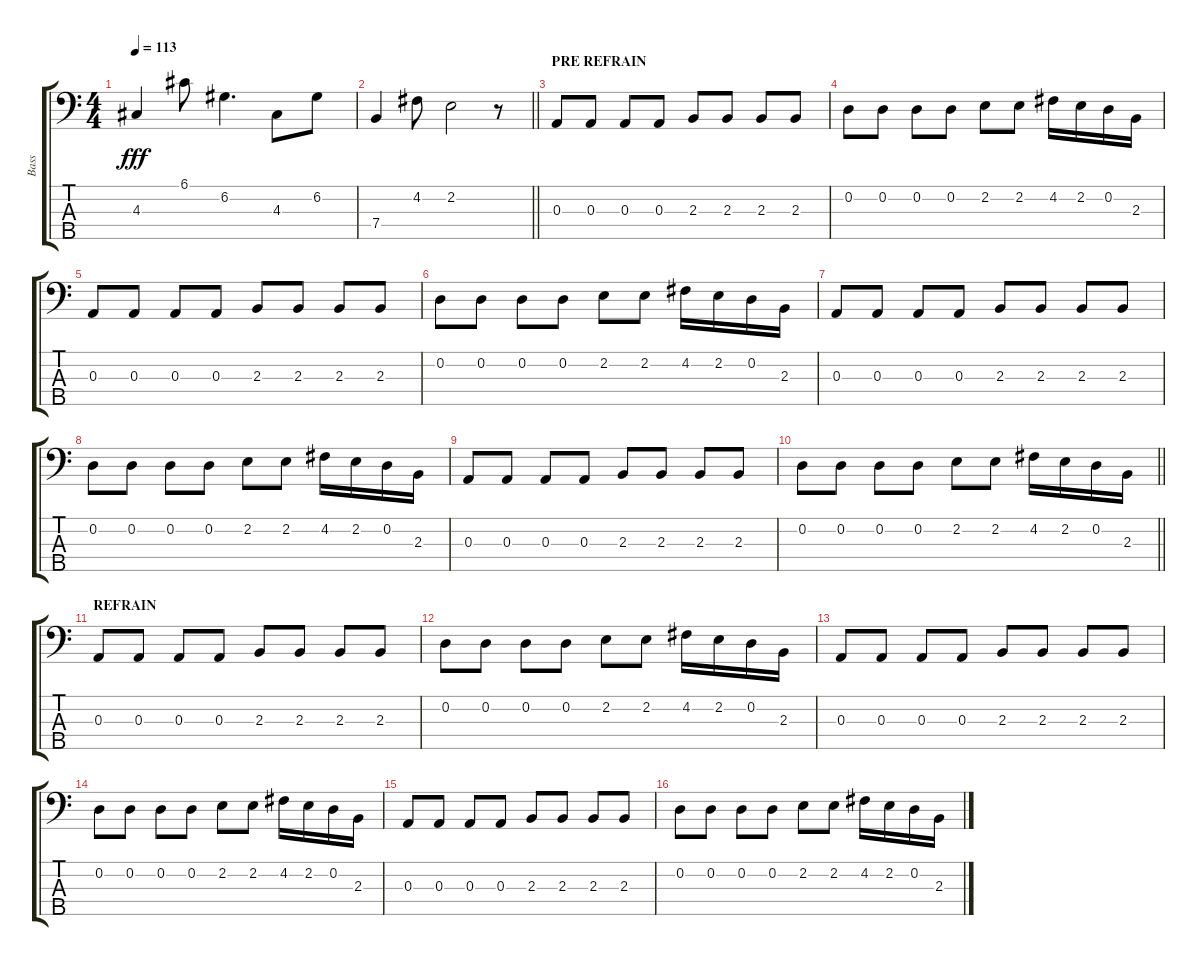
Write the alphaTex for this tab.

\track ("Bass" "Bass") {instrument electricbassfinger}
\staff {score tabs}
\tuning (G2 D2 A1 E1 B0) {hide}
\ts (4 4)
\tempo 113
\clef f4
\ks c
4.3.4{dy fff} 6.1.8 6.2.4{d} 4.3.8 6.2.8 |
\barLineRight lightlight
7.4.4 4.2.8 2.2.2 r.8 |
\section ("" "PRE REFRAIN")
0.3.8 0.3.8 0.3.8 0.3.8 2.3.8 2.3.8 2.3.8 2.3.8 |
0.2.8 0.2.8 0.2.8 0.2.8 2.2.8 2.2.8 4.2.16 2.2.16 0.2.16 2.3.16 |
0.3.8 0.3.8 0.3.8 0.3.8 2.3.8 2.3.8 2.3.8 2.3.8 |
0.2.8 0.2.8 0.2.8 0.2.8 2.2.8 2.2.8 4.2.16 2.2.16 0.2.16 2.3.16 |
0.3.8 0.3.8 0.3.8 0.3.8 2.3.8 2.3.8 2.3.8 2.3.8 |
0.2.8 0.2.8 0.2.8 0.2.8 2.2.8 2.2.8 4.2.16 2.2.16 0.2.16 2.3.16 |
0.3.8 0.3.8 0.3.8 0.3.8 2.3.8 2.3.8 2.3.8 2.3.8 |
\barLineRight lightlight
0.2.8 0.2.8 0.2.8 0.2.8 2.2.8 2.2.8 4.2.16 2.2.16 0.2.16 2.3.16 |
\section ("" "REFRAIN")
0.3.8 0.3.8 0.3.8 0.3.8 2.3.8 2.3.8 2.3.8 2.3.8 |
0.2.8 0.2.8 0.2.8 0.2.8 2.2.8 2.2.8 4.2.16 2.2.16 0.2.16 2.3.16 |
0.3.8 0.3.8 0.3.8 0.3.8 2.3.8 2.3.8 2.3.8 2.3.8 |
0.2.8 0.2.8 0.2.8 0.2.8 2.2.8 2.2.8 4.2.16 2.2.16 0.2.16 2.3.16 |
0.3.8 0.3.8 0.3.8 0.3.8 2.3.8 2.3.8 2.3.8 2.3.8 |
0.2.8 0.2.8 0.2.8 0.2.8 2.2.8 2.2.8 4.2.16 2.2.16 0.2.16 2.3.16
